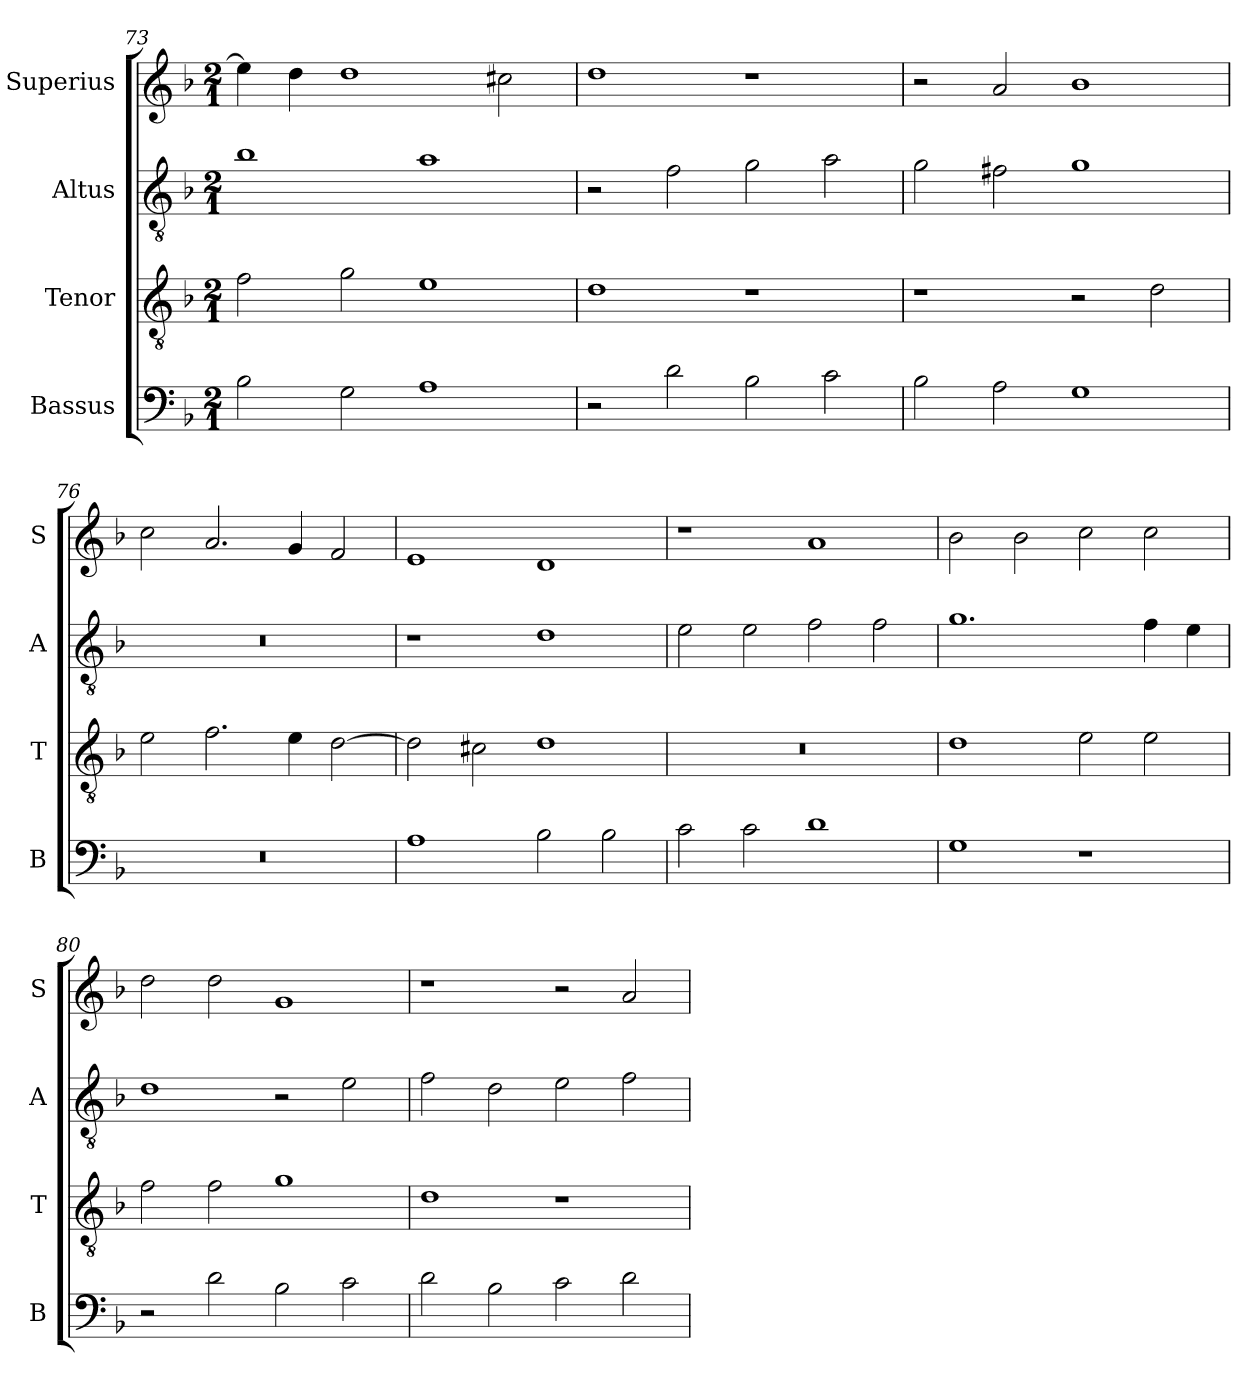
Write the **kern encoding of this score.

**kern	**kern	**kern	**kern
*part4	*part3	*part2	*part1
*staff4	*staff3	*staff2	*staff1
*I"Bassus	*I"Tenor	*I"Altus	*I"Superius
*I'B	*I'T	*I'A	*I'S
*clefF4	*clefGv2	*clefGv2	*clefG2
*k[b-]	*k[b-]	*k[b-]	*k[b-]
*F:	*F:	*F:	*F:
*M2/1	*M2/1	*M2/1	*M2/1
=73	=73	=73	=73
2B-	2f	1b-	4ee]
.	.	.	4dd
2G	2g	.	1dd
1A	1e	1a	.
.	.	.	2cc#X
=74	=74	=74	=74
2r	1d	2r	1dd
2d	.	2f	.
2B-	1r	2g	1r
2c	.	2a	.
=75	=75	=75	=75
2B-	1r	2g	2r
2A	.	2f#X	2a
1G	2r	1g	1b-
.	2d	.	.
=76	=76	=76	=76
0r	2e	0r	2cc
.	2.f	.	2.a
.	4e	.	4g
.	[2d	.	2f
=77	=77	=77	=77
1A	2d]	1r	1e
.	2c#X	.	.
2B-	1d	1d	1d
2B-	.	.	.
=78	=78	=78	=78
2c	0r	2e	1r
2c	.	2e	.
1d	.	2f	1a
.	.	2f	.
=79	=79	=79	=79
1G	1d	1.g	2b-
.	.	.	2b-
1r	2e	.	2cc
.	2e	4f	2cc
.	.	4e	.
=80	=80	=80	=80
2r	2f	1d	2dd
2d	2f	.	2dd
2B-	1g	2r	1g
2c	.	2e	.
=81	=81	=81	=81
2d	1d	2f	1r
2B-	.	2d	.
2c	1r	2e	2r
2d	.	2f	2a
=	=	=	=
*-	*-	*-	*-
